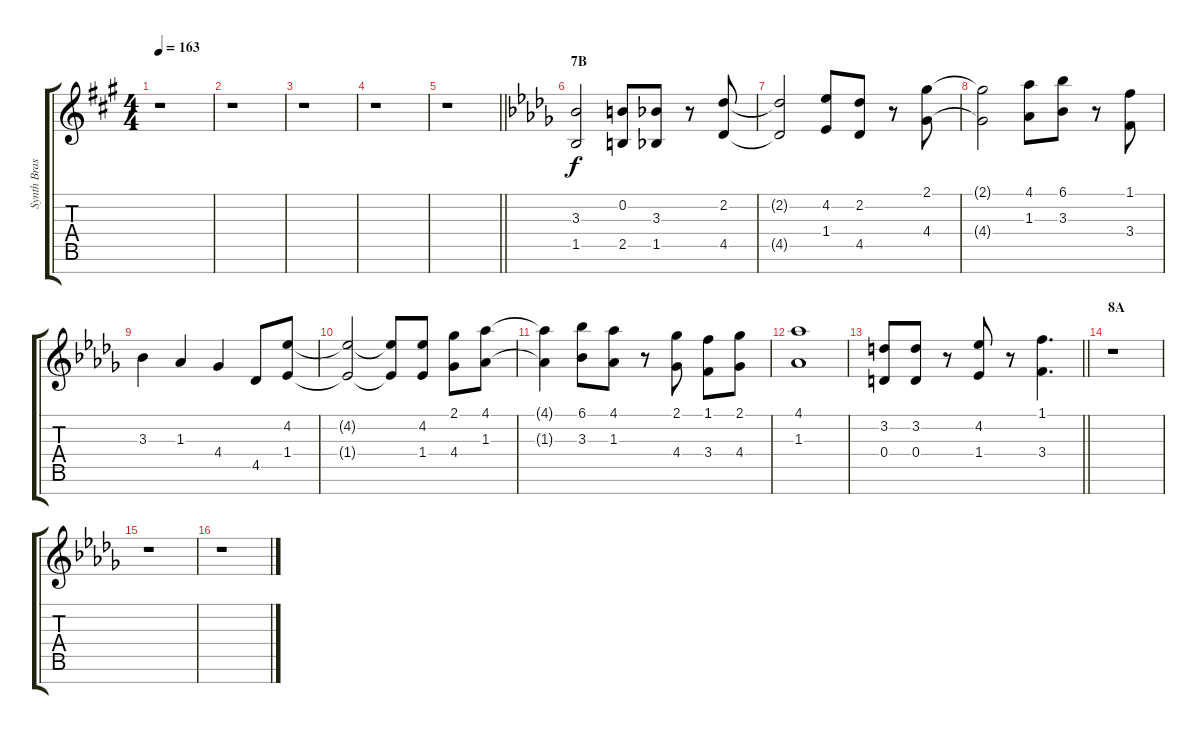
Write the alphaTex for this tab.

\track ("Synth Brass I" "Synth Bras") {instrument brasssection}
\staff {score tabs}
\tuning (E5 B4 G4 D4 A3 E3 B2) {hide}
\ts (4 4)
\tempo 163
\clef g2
\ks a
r.1{dy f} |
r.1 |
r.1 |
r.1 |
\barLineRight lightlight
r.1 |
\section ("" "7B")
\ks db
(3.3 1.5).2 (0.2 2.5).8 (3.3 1.5).8 r.8 (2.2 4.5).8 |
(2.2{t} 4.5{t}).2 (4.2 1.4).8 (2.2 4.5).8 r.8 (2.1 4.4).8 |
(2.1{t} 4.4{t}).2 (4.1 1.3).8 (6.1 3.3).8 r.8 (1.1 3.4).8 |
3.3.4 1.3.4 4.4.4 4.5.8 (4.2 1.4).8 |
(4.2{t} 1.4{t}).2 (4.2{t} 1.4{t}).8 (4.2 1.4).8 (2.1 4.4).8 (4.1 1.3).8 |
(4.1{t} 1.3{t}).4 (6.1 3.3).8 (4.1 1.3).8 r.8 (2.1 4.4).8 (1.1 3.4).8 (2.1 4.4).8 |
(4.1 1.3).1 |
\barLineRight lightlight
(3.2 0.4).8 (3.2 0.4).8 r.8 (4.2 1.4).8 r.8 (1.1 3.4).4{d} |
\section ("" "8A")
r.1 |
r.1 |
r.1
